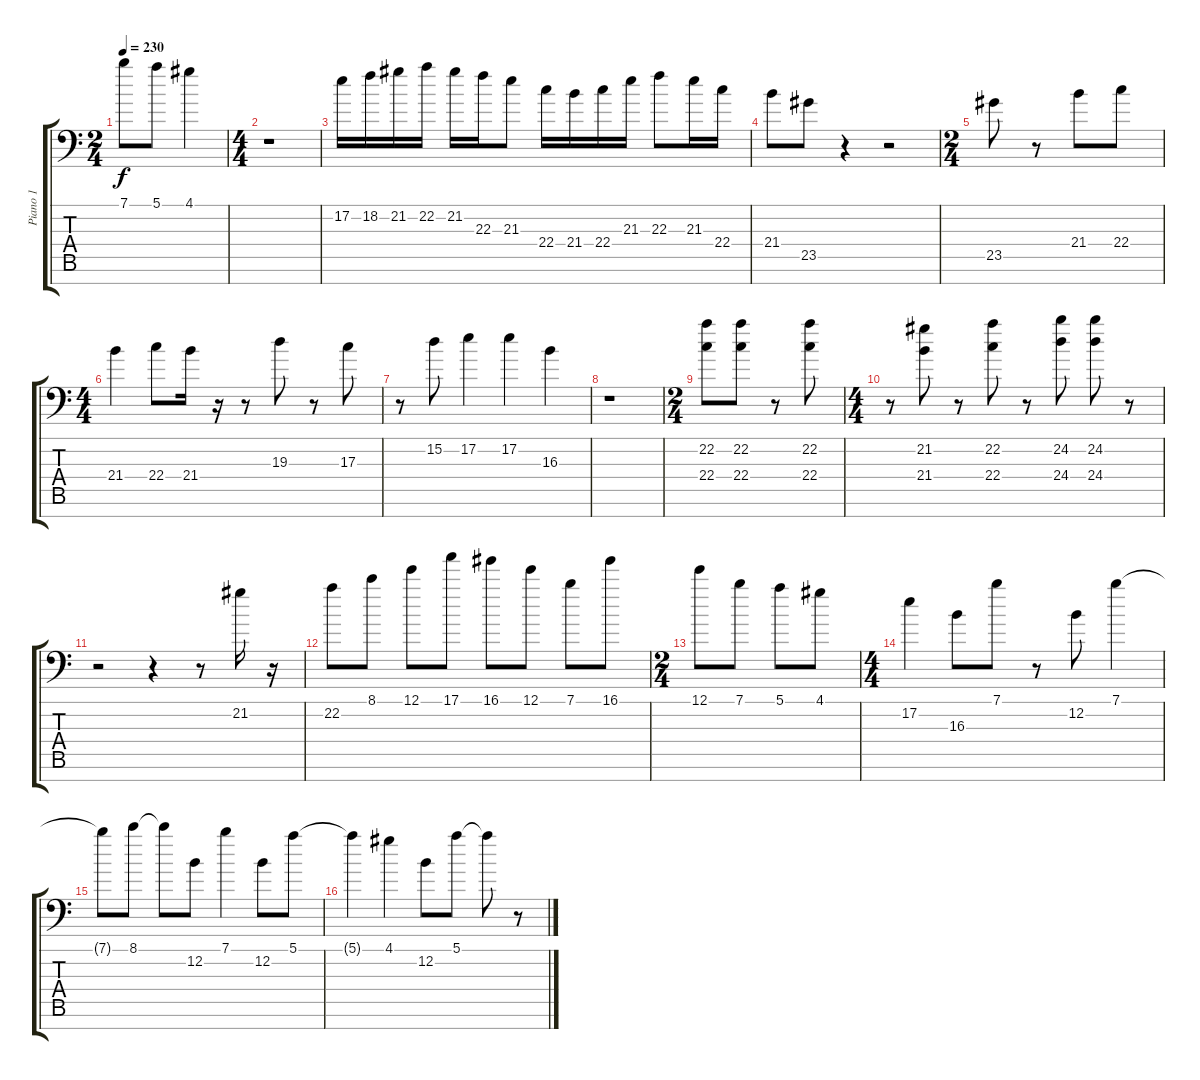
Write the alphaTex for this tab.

\track ("Piano 1" "Piano 1") {instrument electricpiano1}
\staff {score tabs}
\tuning (E5 B3 G3 D3 A2 E2 C-1) {hide}
\ts (2 4)
\tempo 230
\clef f4
\ks c
7.1{t}.8{dy f} 5.1.8 4.1.4 |
\ts (4 4)
r.1 |
17.2.16 18.2.16 21.2.16 22.2.16 21.2.16 22.3.16 21.3.8 22.4.16 21.4.16 22.4.16 21.3.16 22.3.8 21.3.16 22.4.16 |
21.4.8 23.5.8 r.4 r.2 |
\ts (2 4)
23.5.8 r.8 21.4.8 22.4.8 |
\ts (4 4)
21.4.4 22.4.8 21.4.16 r.16 r.8 19.3.8 r.8 17.3.8 |
r.8 15.2.8 17.2.4 17.2.4 16.3.4 |
r.1 |
\ts (2 4)
(22.2 22.4).8 (22.2 22.4).8 r.8 (22.2 22.4).8 |
\ts (4 4)
r.8 (21.2 21.4).8 r.8 (22.2 22.4).8 r.8 (24.2 24.4).8 (24.2 24.4).8 r.8 |
r.2 r.4 r.8 21.2.16 r.16 |
22.2.8 8.1.8 12.1.8 17.1.8 16.1.8 12.1.8 7.1.8 16.1.8 |
\ts (2 4)
12.1.8 7.1.8 5.1.8 4.1.8 |
\ts (4 4)
17.2.4 16.3.8 7.1.8 r.8 12.2.8 7.1.4 |
7.1{t}.8 8.1.8 8.1{t}.8 12.2.8 7.1.4 12.2.8 5.1.8 |
5.1{t}.4 4.1.4 12.2.8 5.1.8 5.1{t}.8 r.8
